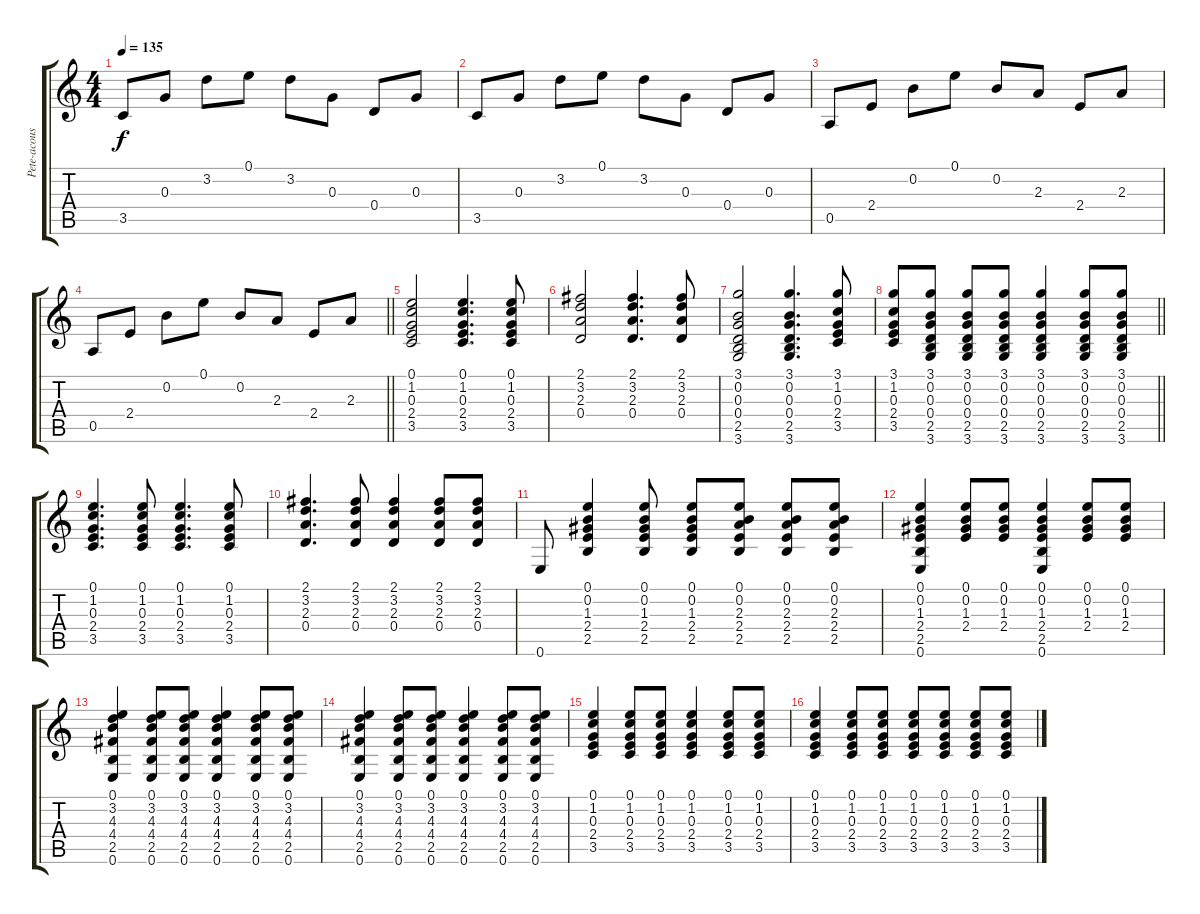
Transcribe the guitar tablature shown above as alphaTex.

\track ("Pete-acoustic" "Pete-acous") {instrument acousticguitarsteel}
\staff {score tabs}
\tuning (E4 B3 G3 D3 A2 E2) {hide}
\ts (4 4)
\tempo 135
\clef g2
\ks c
3.5.8{dy f} 0.3.8 3.2.8 0.1.8 3.2.8 0.3.8 0.4.8 0.3.8 |
3.5.8 0.3.8 3.2.8 0.1.8 3.2.8 0.3.8 0.4.8 0.3.8 |
0.5.8 2.4.8 0.2.8 0.1.8 0.2.8 2.3.8 2.4.8 2.3.8 |
\barLineRight lightlight
0.5.8 2.4.8 0.2.8 0.1.8 0.2.8 2.3.8 2.4.8 2.3.8 |
(0.1 1.2 0.3 2.4 3.5).2 (0.1 1.2 0.3 2.4 3.5).4{d} (0.1 1.2 0.3 2.4 3.5).8 |
(2.1 3.2 2.3 0.4).2 (2.1 3.2 2.3 0.4).4{d} (2.1 3.2 2.3 0.4).8 |
(3.1 0.2 0.3 0.4 2.5 3.6).2 (3.1 0.2 0.3 0.4 2.5 3.6).4{d} (3.1 1.2 0.3 2.4 3.5).8 |
\barLineRight lightlight
(3.1 1.2 0.3 2.4 3.5).8 (3.1 0.2 0.3 0.4 2.5 3.6).8 (3.1 0.2 0.3 0.4 2.5 3.6).8 (3.1 0.2 0.3 0.4 2.5 3.6).8 (3.1 0.2 0.3 0.4 2.5 3.6).4 (3.1 0.2 0.3 0.4 2.5 3.6).8 (3.1 0.2 0.3 0.4 2.5 3.6).8 |
(0.1 1.2 0.3 2.4 3.5).4{d} (0.1 1.2 0.3 2.4 3.5).8 (0.1 1.2 0.3 2.4 3.5).4{d} (0.1 1.2 0.3 2.4 3.5).8 |
(2.1 3.2 2.3 0.4).4{d} (2.1 3.2 2.3 0.4).8 (2.1 3.2 2.3 0.4).4 (2.1 3.2 2.3 0.4).8 (2.1 3.2 2.3 0.4).8 |
0.6.8 (0.1 0.2 1.3 2.4 2.5).4 (0.1 0.2 1.3 2.4 2.5).8 (0.1 0.2 1.3 2.4 2.5).8 (0.1 0.2 2.3 2.4 2.5).8 (0.1 0.2 2.3 2.4 2.5).8 (0.1 0.2 2.3 2.4 2.5).8 |
(0.1 0.2 1.3 2.4 2.5 0.6).4 (0.1 0.2 1.3 2.4).8 (0.1 0.2 1.3 2.4).8 (0.1 0.2 1.3 2.4 2.5 0.6).4 (0.1 0.2 1.3 2.4).8 (0.1 0.2 1.3 2.4).8 |
(0.1 3.2 4.3 4.4 2.5 0.6).4 (0.1 3.2 4.3 4.4 2.5 0.6).8 (0.1 3.2 4.3 4.4 2.5 0.6).8 (0.1 3.2 4.3 4.4 2.5 0.6).4 (0.1 3.2 4.3 4.4 2.5 0.6).8 (0.1 3.2 4.3 4.4 2.5 0.6).8 |
(0.1 3.2 4.3 4.4 2.5 0.6).4 (0.1 3.2 4.3 4.4 2.5 0.6).8 (0.1 3.2 4.3 4.4 2.5 0.6).8 (0.1 3.2 4.3 4.4 2.5 0.6).4 (0.1 3.2 4.3 4.4 2.5 0.6).8 (0.1 3.2 4.3 4.4 2.5 0.6).8 |
(0.1 1.2 0.3 2.4 3.5).4 (0.1 1.2 0.3 2.4 3.5).8 (0.1 1.2 0.3 2.4 3.5).8 (0.1 1.2 0.3 2.4 3.5).4 (0.1 1.2 0.3 2.4 3.5).8 (0.1 1.2 0.3 2.4 3.5).8 |
(0.1 1.2 0.3 2.4 3.5).4 (0.1 1.2 0.3 2.4 3.5).8 (0.1 1.2 0.3 2.4 3.5).8 (0.1 1.2 0.3 2.4 3.5).8 (0.1 1.2 0.3 2.4 3.5).8 (0.1 1.2 0.3 2.4 3.5).8 (0.1 1.2 0.3 2.4 3.5).8
